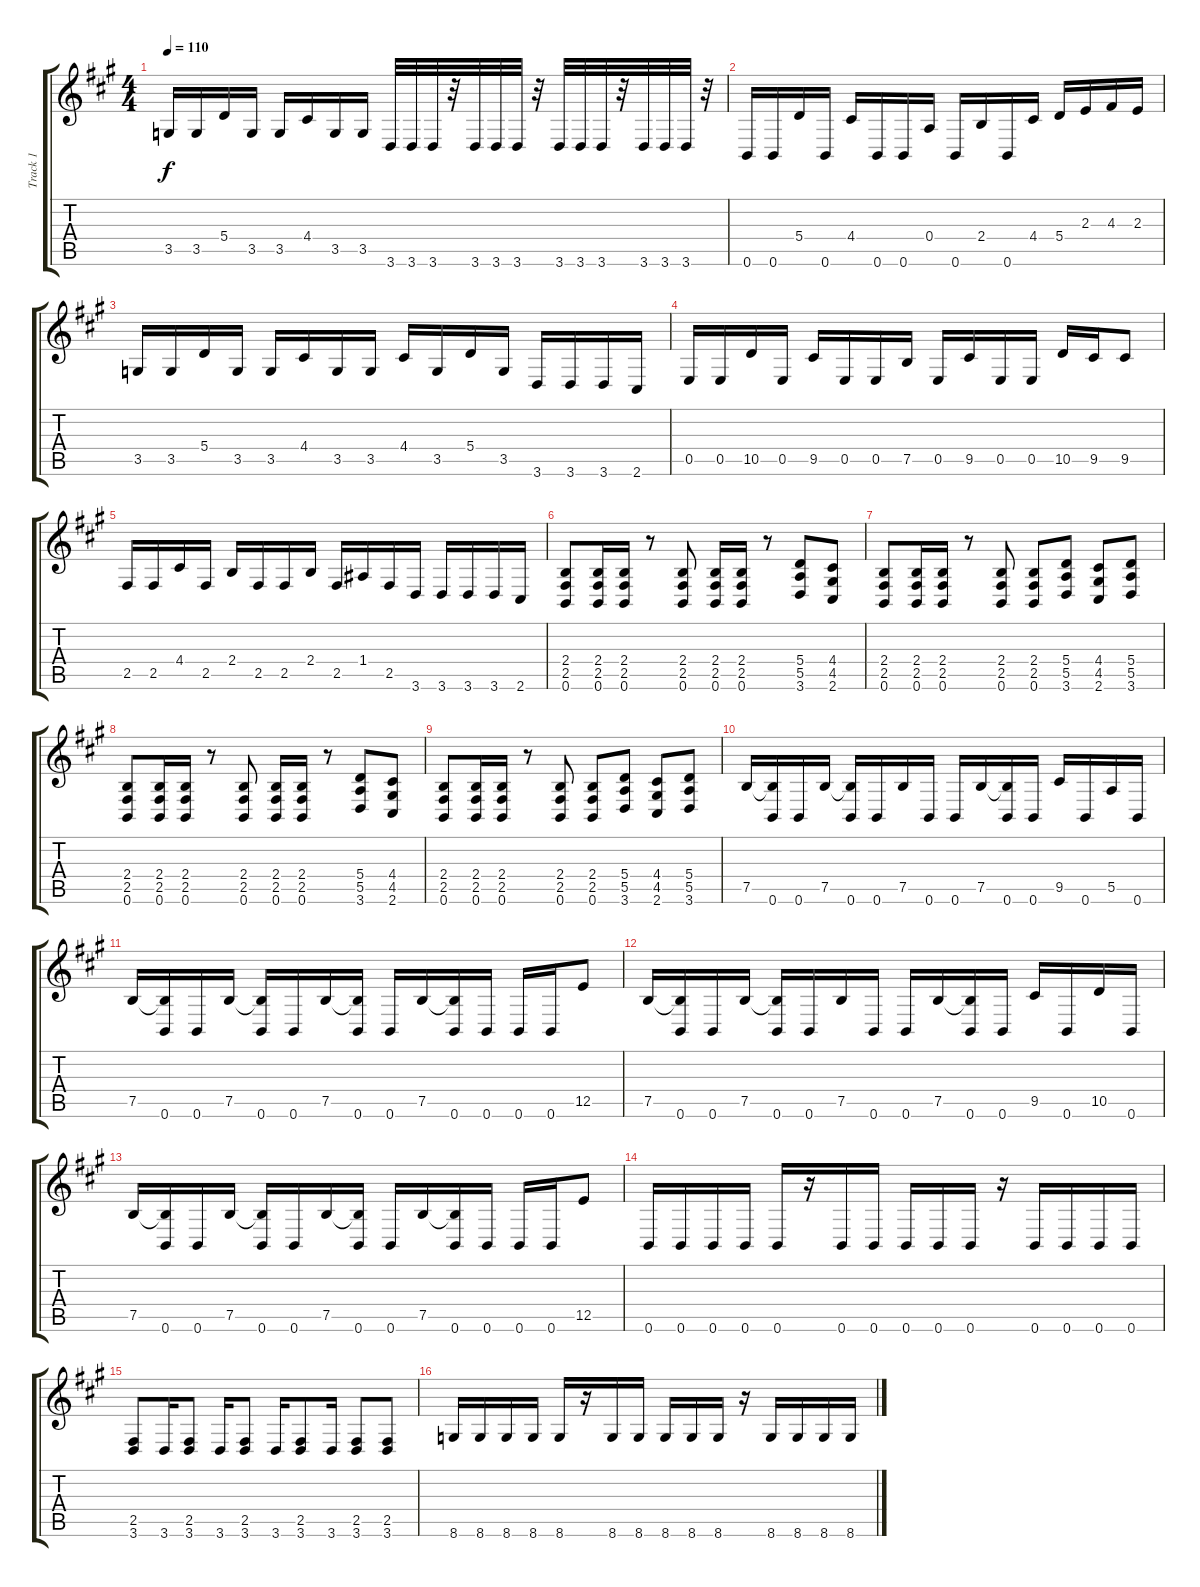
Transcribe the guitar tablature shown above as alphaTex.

\track ("Track 1" "Track 1") {instrument distortionguitar}
\staff {score tabs}
\tuning (B3 Gb3 D3 A2 E2 B1) {hide}
\ts (4 4)
\tempo 110
\clef g2
\ks a
3.5.16{dy f} 3.5.16 5.4.16 3.5.16 3.5.16 4.4.16 3.5.16 3.5.16 3.6.32 3.6.32 3.6.32 r.32 3.6.32 3.6.32 3.6.32 r.32 3.6.32 3.6.32 3.6.32 r.32 3.6.32 3.6.32 3.6.32 r.32 |
0.6.16 0.6.16 5.4.16 0.6.16 4.4.16 0.6.16 0.6.16 0.4.16 0.6.16 2.4.16 0.6.16 4.4.16 5.4.16 2.3.16 4.3.16 2.3.16 |
3.5.16 3.5.16 5.4.16 3.5.16 3.5.16 4.4.16 3.5.16 3.5.16 4.4.16 3.5.16 5.4.16 3.5.16 3.6.16 3.6.16 3.6.16 2.6.16 |
0.5.16 0.5.16 10.5.16 0.5.16 9.5.16 0.5.16 0.5.16 7.5.16 0.5.16 9.5.16 0.5.16 0.5.16 10.5.16 9.5.16 9.5.8 |
2.5.16 2.5.16 4.4.16 2.5.16 2.4.16 2.5.16 2.5.16 2.4.16 2.5.16 1.4.16 2.5.16 3.6.16 3.6.16 3.6.16 3.6.16 2.6.16 |
(2.4 2.5 0.6).8 (2.4 2.5 0.6).16 (2.4 2.5 0.6).16 r.8 (2.4 2.5 0.6).8 (2.4 2.5 0.6).16 (2.4 2.5 0.6).16 r.8 (5.4 5.5 3.6).8 (4.4 4.5 2.6).8 |
(2.4 2.5 0.6).8 (2.4 2.5 0.6).16 (2.4 2.5 0.6).16 r.8 (2.4 2.5 0.6).8 (2.4 2.5 0.6).8 (5.4 5.5 3.6).8 (4.4 4.5 2.6).8 (5.4 5.5 3.6).8 |
(2.4 2.5 0.6).8 (2.4 2.5 0.6).16 (2.4 2.5 0.6).16 r.8 (2.4 2.5 0.6).8 (2.4 2.5 0.6).16 (2.4 2.5 0.6).16 r.8 (5.4 5.5 3.6).8 (4.4 4.5 2.6).8 |
(2.4 2.5 0.6).8 (2.4 2.5 0.6).16 (2.4 2.5 0.6).16 r.8 (2.4 2.5 0.6).8 (2.4 2.5 0.6).8 (5.4 5.5 3.6).8 (4.4 4.5 2.6).8 (5.4 5.5 3.6).8 |
7.5.16 (7.5{t} 0.6).16 0.6.16 7.5.16 (7.5{t} 0.6).16 0.6.16 7.5.16 0.6.16 0.6.16 7.5.16 (7.5{t} 0.6).16 0.6.16 9.5.16 0.6.16 5.5.16 0.6.16 |
7.5.16 (7.5{t} 0.6).16 0.6.16 7.5.16 (7.5{t} 0.6).16 0.6.16 7.5.16 (7.5{t} 0.6).16 0.6.16 7.5.16 (7.5{t} 0.6).16 0.6.16 0.6.16 0.6.16 12.5.8 |
7.5.16 (7.5{t} 0.6).16 0.6.16 7.5.16 (7.5{t} 0.6).16 0.6.16 7.5.16 0.6.16 0.6.16 7.5.16 (7.5{t} 0.6).16 0.6.16 9.5.16 0.6.16 10.5.16 0.6.16 |
7.5.16 (7.5{t} 0.6).16 0.6.16 7.5.16 (7.5{t} 0.6).16 0.6.16 7.5.16 (7.5{t} 0.6).16 0.6.16 7.5.16 (7.5{t} 0.6).16 0.6.16 0.6.16 0.6.16 12.5.8 |
0.6.16 0.6.16 0.6.16 0.6.16 0.6.16 r.16 0.6.16 0.6.16 0.6.16 0.6.16 0.6.16 r.16 0.6.16 0.6.16 0.6.16 0.6.16 |
(2.5 3.6).8 3.6.16 (2.5 3.6).8 3.6.16 (2.5 3.6).8 3.6.16 (2.5 3.6).8 3.6.16 (2.5 3.6).8 (2.5 3.6).8 |
8.6.16 8.6.16 8.6.16 8.6.16 8.6.16 r.16 8.6.16 8.6.16 8.6.16 8.6.16 8.6.16 r.16 8.6.16 8.6.16 8.6.16 8.6.16
